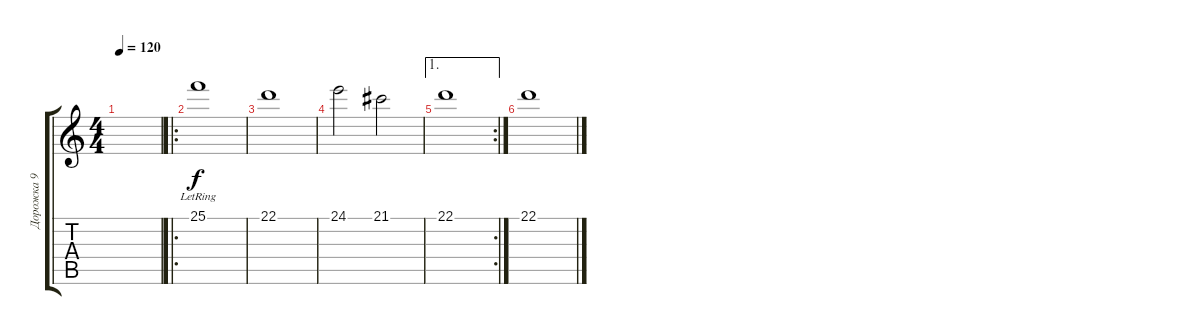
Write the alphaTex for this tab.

\track ("Дорожка 9" "Дорожка 9") {instrument vibraphone}
\staff {score tabs}
\tuning (E4 B3 G3 D3 A2 E2) {hide}
\ts (4 4)
\tempo 120
\clef g2
\ks c
|
\ro
25.1{lr}.1 |
22.1.1 |
24.1.2 21.1.2 |
\ae 1
\rc 2
22.1.1 |
22.1.1
